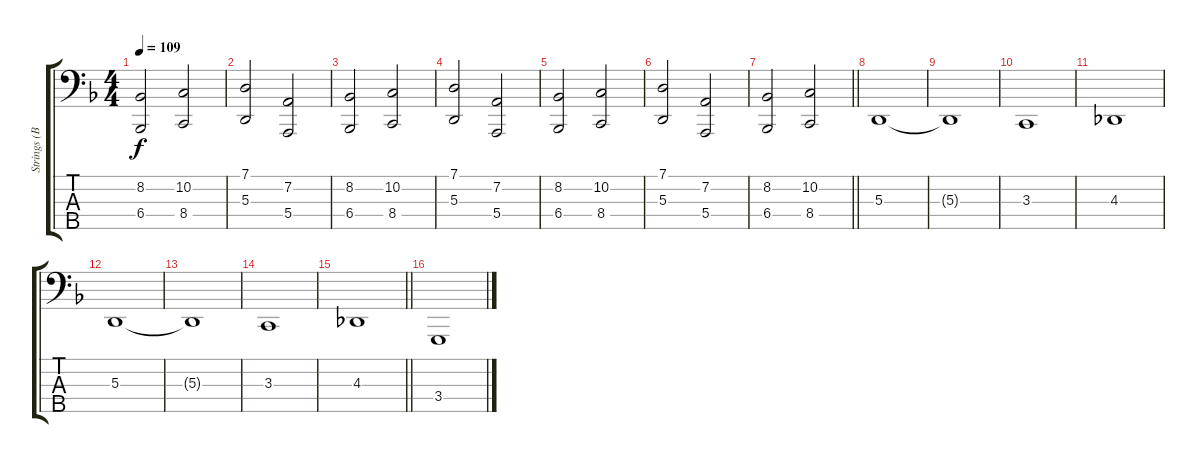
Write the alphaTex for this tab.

\track ("Strings (Bajas)" "Strings (B") {instrument stringensemble1}
\staff {score tabs}
\tuning (G2 D2 A1 E1 B0) {hide}
\ts (4 4)
\tempo 109
\clef f4
\ks dminor
(8.2 6.4).2{dy f} (10.2 8.4).2 |
(7.1 5.3).2 (7.2 5.4).2 |
(8.2 6.4).2 (10.2 8.4).2 |
(7.1 5.3).2 (7.2 5.4).2 |
(8.2 6.4).2 (10.2 8.4).2 |
(7.1 5.3).2 (7.2 5.4).2 |
\barLineRight lightlight
(8.2 6.4).2 (10.2 8.4).2 |
5.3.1 |
5.3{t}.1 |
3.3.1 |
4.3.1 |
5.3.1 |
5.3{t}.1 |
3.3.1 |
\barLineRight lightlight
4.3.1 |
3.4.1
